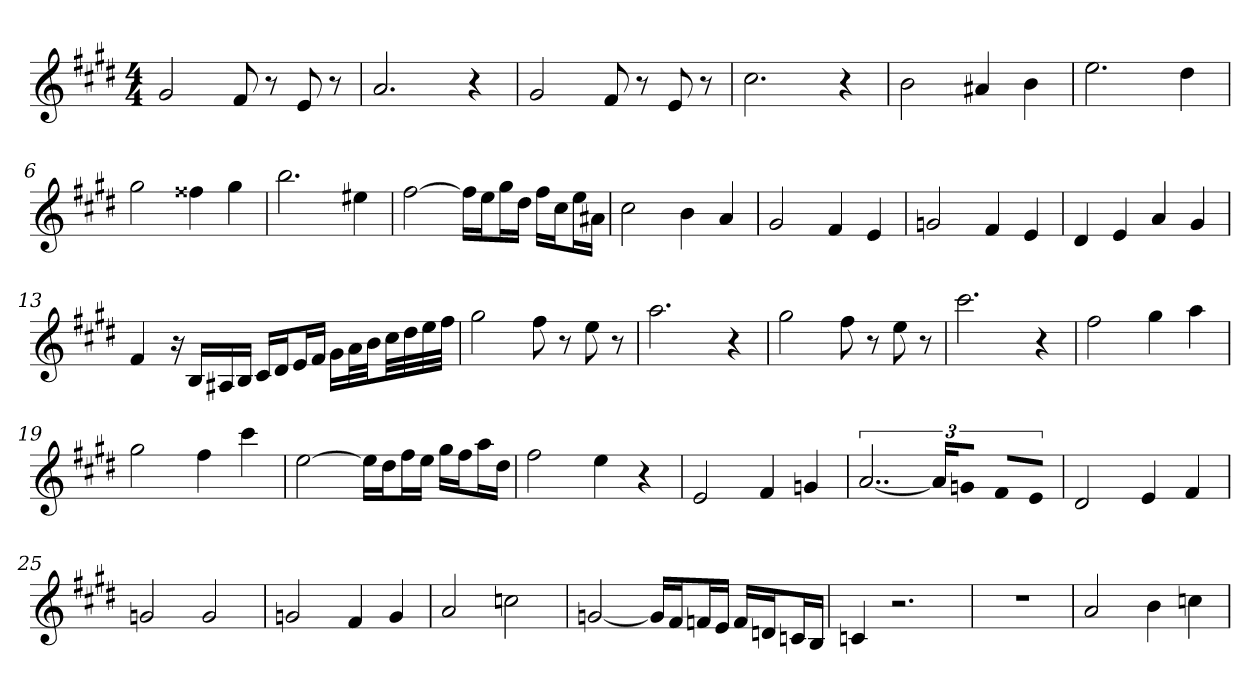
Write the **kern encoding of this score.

**kern
*part1
*staff1
*k[f#c#g#d#]
*E:
*M4/4
=
2g#
8f#
8r
8e
8r
=1
2.a
4r
=2
2g#
8f#
8r
8e
8r
=3
2.cc#
4r
=4
2b
4a#X
4b
=5
2.ee
4dd#
=6
2gg#
4ff##X
4gg#
=7
2.bb
4ee#X
=8
[2ff#
16ff#LL]
16eeJ
16gg#L
16dd#JJ
16ff#LL
16cc#J
16eeL
16a#XJJ
=9
2cc#
4b
4a
=10
2g#
4f#
4e
=11
2gn
4f#
4e
=12
4d#
4e
4a
4g#
=13
4f#
16r
16BLL
16A#X
16BJJ
16c#LL
16d#J
16eL
16f#JJ
16g#LL
32aL
32bJJ
32cc#LL
32dd#
32ee
32ff#JJJ
=14
2gg#
8ff#
8r
8ee
8r
=15
2.aa
4r
=16
2gg#
8ff#
8r
8ee
8r
=17
2.ccc#
4r
=18
2ff#
4gg#
4aa
=19
2gg#
4ff#
4ccc#
=20
[2ee
16eeLL]
16dd#J
16ff#L
16eeJJ
16gg#LL
16ff#J
16aaL
16dd#JJ
=21
2ff#
4ee
4r
=22
2e
4f#
4gn
=23
[3..a
24aKL]
8gnJ
8f#L
8eJ
=24
2d#
4e
4f#
=25
2gn
2g
=26
2gn
4f#
4g
=27
2a
2ccn
=28
[2gn
16gLL]
16f#J
16fnL
16eJJ
16fLL
16dnJ
16cnL
16BJJ
=29
4cn
2.r
=30
1r
=31
2a
4b
4ccn
=
*-
